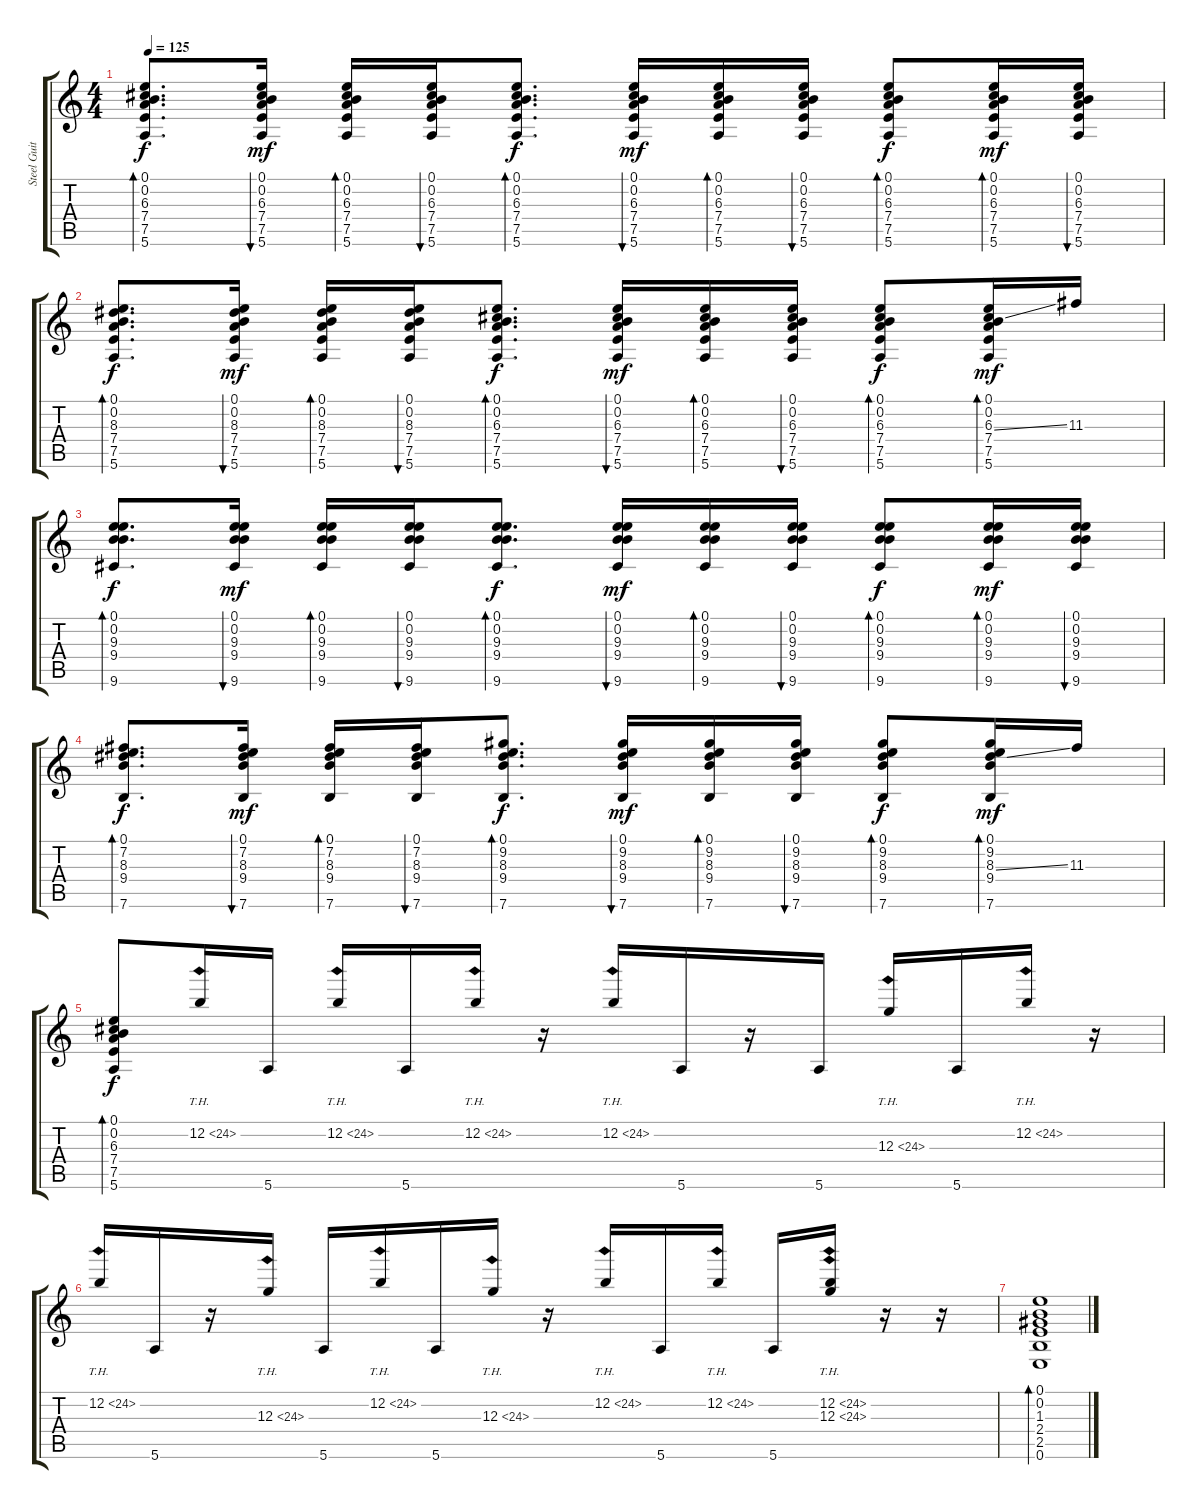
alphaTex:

\track ("Steel Guitar" "Steel Guit") {instrument acousticguitarsteel}
\staff {score tabs}
\tuning (E4 B3 G3 D3 A2 E2) {hide}
\ts (4 4)
\tempo 125
\clef g2
\ks c
(0.1 0.2 6.3 7.4 7.5 5.6).8{d bd 30 dy f} (0.1 0.2 6.3 7.4 7.5 5.6).16{bu 30 dy mf} (0.1 0.2 6.3 7.4 7.5 5.6).16{bd 30} (0.1 0.2 6.3 7.4 7.5 5.6).16{bu 30} (0.1 0.2 6.3 7.4 7.5 5.6).8{d bd 30 dy f} (0.1 0.2 6.3 7.4 7.5 5.6).16{bu 30 dy mf} (0.1 0.2 6.3 7.4 7.5 5.6).16{bd 30} (0.1 0.2 6.3 7.4 7.5 5.6).16{bu 30} (0.1 0.2 6.3 7.4 7.5 5.6).8{bd 30 dy f} (0.1 0.2 6.3 7.4 7.5 5.6).16{bd 30 dy mf} (0.1 0.2 6.3 7.4 7.5 5.6).16{bu 30} |
(0.1 0.2 8.3 7.4 7.5 5.6).8{d bd 30 dy f} (0.1 0.2 8.3 7.4 7.5 5.6).16{bu 30 dy mf} (0.1 0.2 8.3 7.4 7.5 5.6).16{bd 30} (0.1 0.2 8.3 7.4 7.5 5.6).16{bu 30} (0.1 0.2 6.3 7.4 7.5 5.6).8{d bd 30 dy f} (0.1 0.2 6.3 7.4 7.5 5.6).16{bu 30 dy mf} (0.1 0.2 6.3 7.4 7.5 5.6).16{bd 30} (0.1 0.2 6.3 7.4 7.5 5.6).16{bu 30} (0.1 0.2 6.3 7.4 7.5 5.6).8{bd 30 dy f} (0.1 0.2 6.3{ss} 7.4 7.5 5.6).16{bd 30 dy mf} 11.3.16 |
(0.1 0.2 9.3 9.4 9.6).8{d bd 30 dy f} (0.1 0.2 9.3 9.4 9.6).16{bu 30 dy mf} (0.1 0.2 9.3 9.4 9.6).16{bd 30} (0.1 0.2 9.3 9.4 9.6).16{bu 30} (0.1 0.2 9.3 9.4 9.6).8{d bd 30 dy f} (0.1 0.2 9.3 9.4 9.6).16{bu 30 dy mf} (0.1 0.2 9.3 9.4 9.6).16{bd 30} (0.1 0.2 9.3 9.4 9.6).16{bu 30} (0.1 0.2 9.3 9.4 9.6).8{bd 30 dy f} (0.1 0.2 9.3 9.4 9.6).16{bd 30 dy mf} (0.1 0.2 9.3 9.4 9.6).16{bu 30} |
(0.1 7.2 8.3 9.4 7.6).8{d bd 30 dy f} (0.1 7.2 8.3 9.4 7.6).16{bu 30 dy mf} (0.1 7.2 8.3 9.4 7.6).16{bd 30} (0.1 7.2 8.3 9.4 7.6).16{bu 30} (0.1 9.2 8.3 9.4 7.6).8{d bd 30 dy f} (0.1 9.2 8.3 9.4 7.6).16{bu 30 dy mf} (0.1 9.2 8.3 9.4 7.6).16{bd 30} (0.1 9.2 8.3 9.4 7.6).16{bu 30} (0.1 9.2 8.3 9.4 7.6).8{bd 30 dy f} (0.1 9.2 8.3{ss} 9.4 7.6).16{bd 30 dy mf} 11.3.16 |
(0.1 0.2 6.3 7.4 7.5 5.6).8{bd 30 dy f} 12.2{th 12}.16 5.6.16 12.2{th 12}.16 5.6.16 12.2{th 12}.16 r.16 12.2{th 12}.16 5.6.16 r.16 5.6.16 12.3{th 12}.16 5.6.16 12.2{th 12}.16 r.16 |
12.2{th 12}.16 5.6.16 r.16 12.3{th 12}.16 5.6.16 12.2{th 12}.16 5.6.16 12.3{th 12}.16 r.16 12.2{th 12}.16 5.6.16 12.2{th 12}.16 5.6.16 (12.2{th 12} 12.3{th 12}).16 r.16 r.16 |
(0.1 0.2 1.3 2.4 2.5 0.6).1{bd 240}
